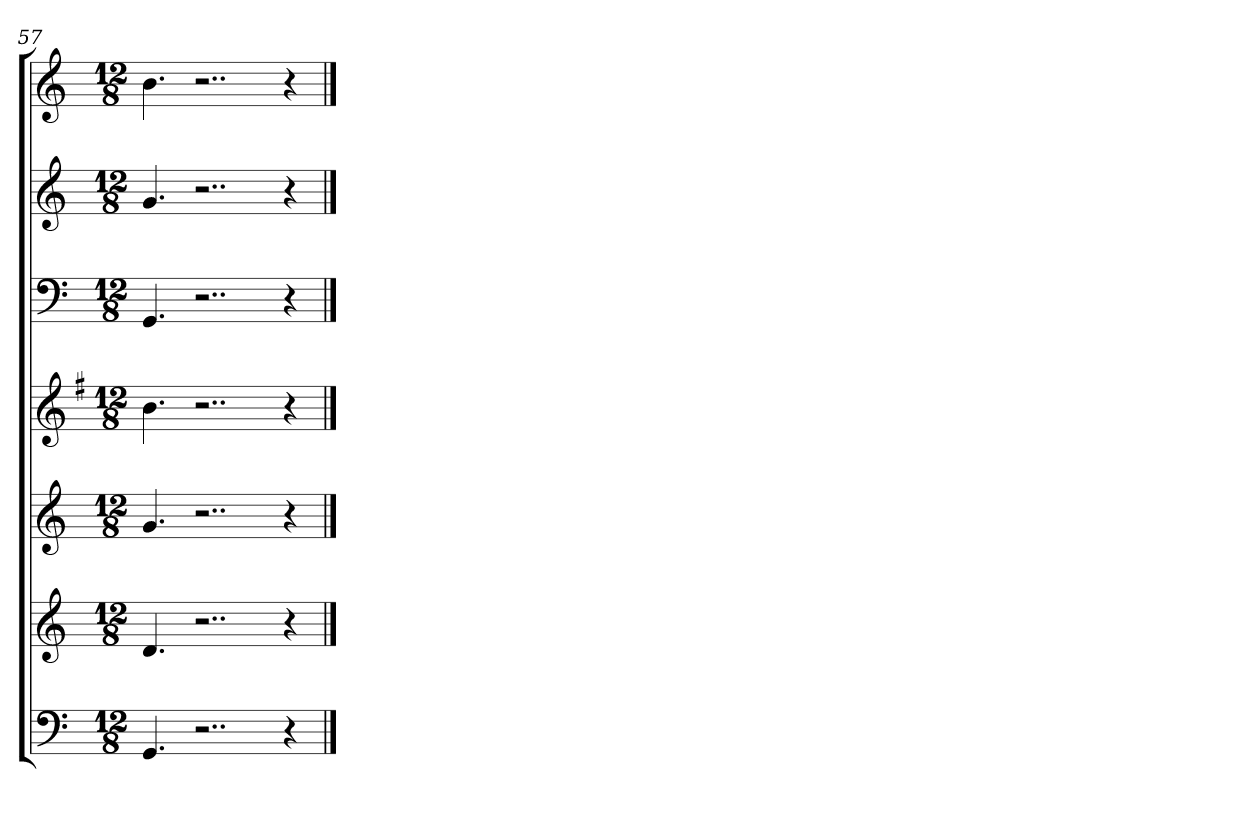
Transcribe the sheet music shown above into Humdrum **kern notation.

**kern	**kern	**kern	**kern	**kern	**kern	**kern
*part7	*part6	*part5	*part4	*part3	*part2	*part1
*staff7	*staff6	*staff5	*staff4	*staff3	*staff2	*staff1
*k[]	*k[]	*k[]	*k[f#]	*k[]	*k[]	*k[]
*C:	*C:	*C:	*	*C:	*C:	*C:
*M12/8	*M12/8	*M12/8	*M12/8	*M12/8	*M12/8	*M12/8
=57	=57	=57	=57	=57	=57	=57
4.GG	4.d	4.g	4.b	4.GG	4.g	4.b
2..r	2..r	2..r	2..r	2..r	2..r	2..r
4r	4r	4r	4r	4r	4r	4r
==	==	==	==	==	==	==
*-	*-	*-	*-	*-	*-	*-
